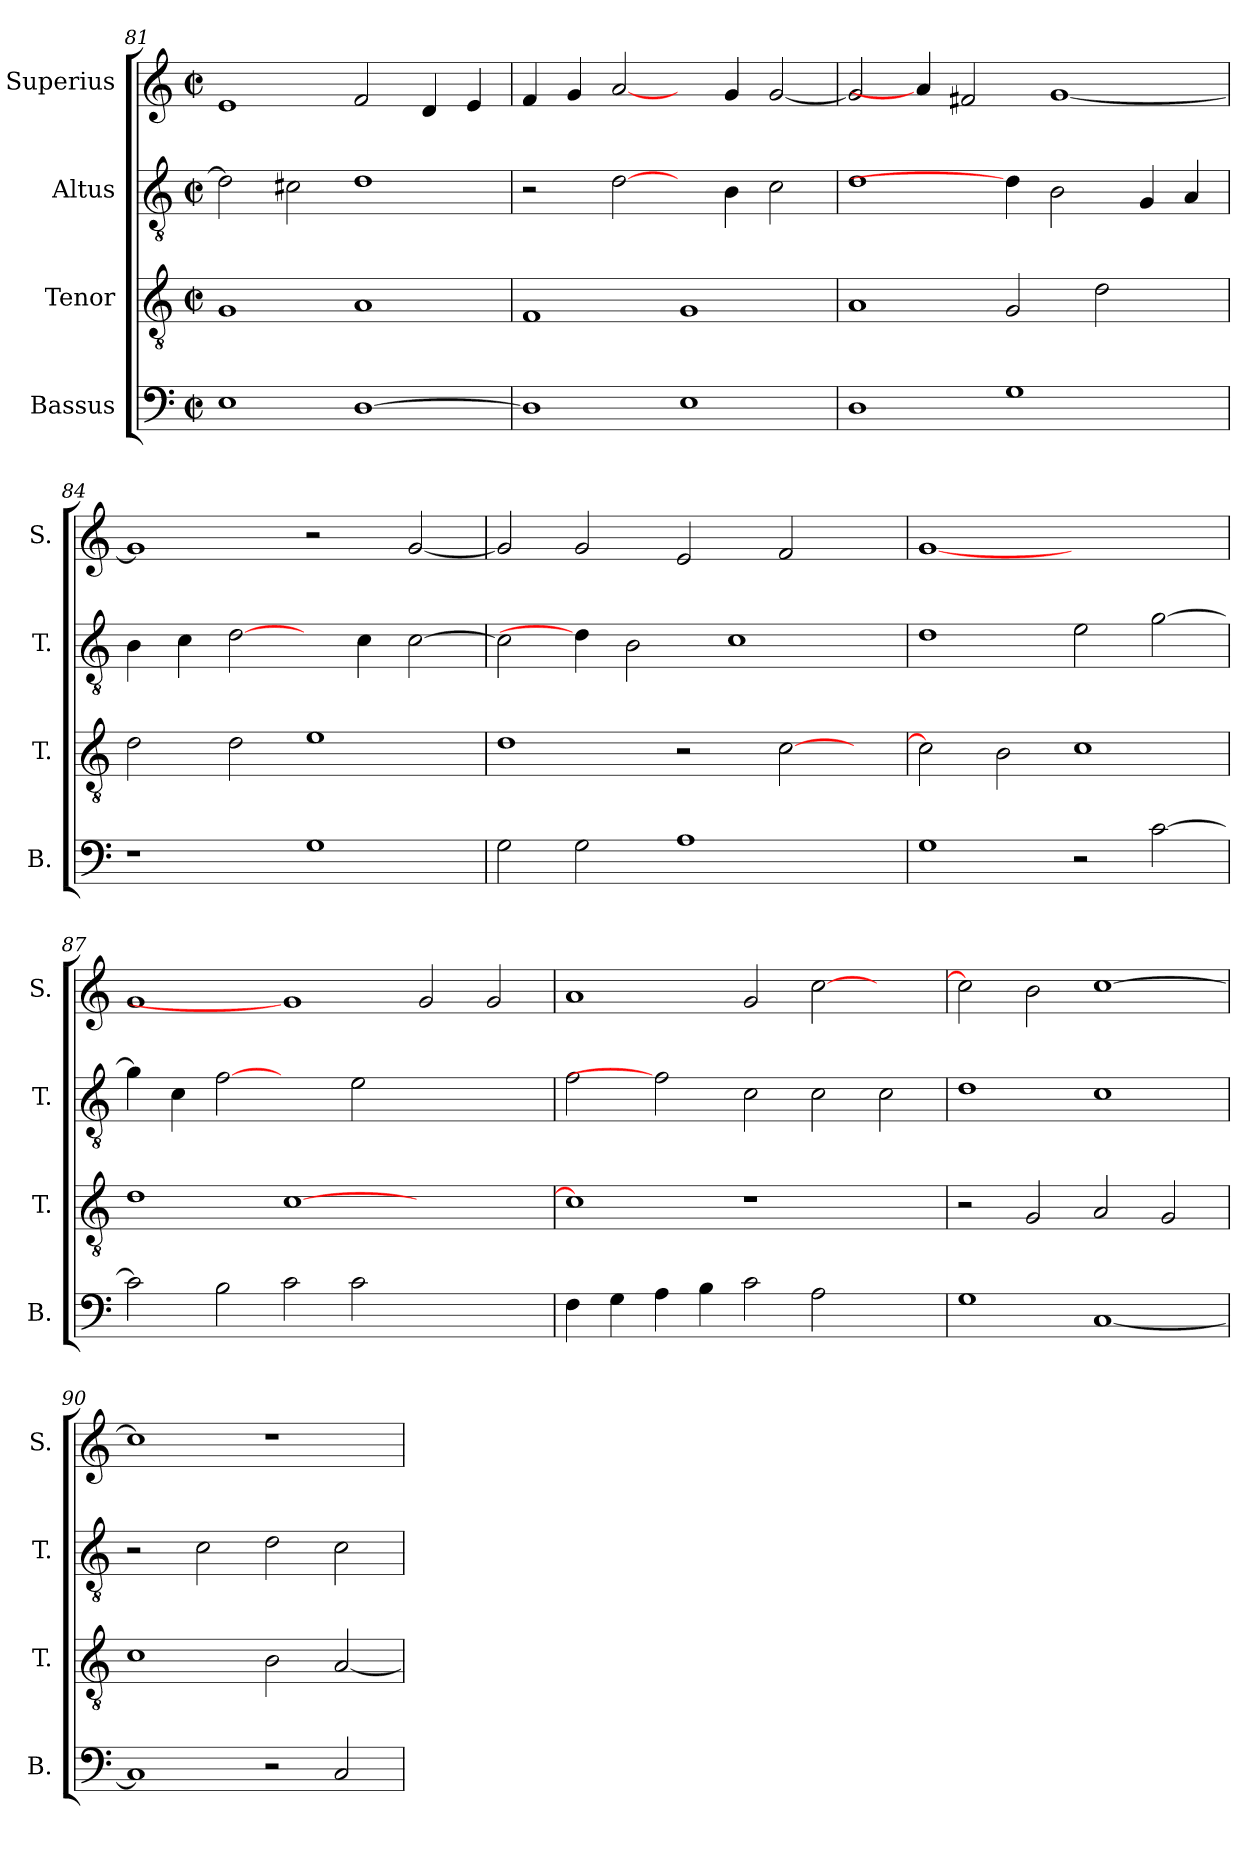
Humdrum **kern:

**kern	**kern	**kern	**kern
*part4	*part3	*part2	*part1
*staff4	*staff3	*staff2	*staff1
*I"Bassus	*I"Tenor	*I"Altus	*I"Superius
*I'B.	*I'T.	*I'T.	*I'S.
*clefF4	*clefGv2	*clefGv2	*clefG2
*	*ITrd7c12	*ITrd7c12	*
*k[]	*k[]	*k[]	*k[]
*C:	*C:	*C:	*C:
*M2/2	*M2/2	*M2/2	*M2/2
*met(c|)	*met(c|)	*met(c|)	*met(c|)
=81	=81	=81	=81
1Ei	1GGi	2Di\]	1ei
.	.	2C#Xi\	.
[>1Di	1AAi	1Di	2fi/
.	.	.	4di/
.	.	.	4ei/
=82	=82	=82	=82
1Di]	1FFi	2r	4fi/
.	.	.	4gi/
.	.	[2Di\	[2ai/
1Ei	1GGi	4ryy	4ryy
.	.	4BBi\	4gi/
.	.	2Ci\	[<2gi/
=83	=83	=83	=83
1Di	1AAi	1Di	2gi/]
.	.	.	4ai/]
.	.	.	2f#Xi/
1Gi	2GGi/	4Di\]	.
.	.	2BBi\	[<1gi
.	2Di\	.	.
.	.	4GGi/	.
4ryy	4ryy	4AAi/	.
!!LO:LB:g=z
=84	=84	=84	=84
1r	2Di\	4BBi\	1gi]
.	.	4Ci\	.
.	2Di\	[2Di\	.
1Gi	1Ei	4ryy	2r
.	.	4Ci\	.
.	.	[>2Ci\	[<2gi/
=85	=85	=85	=85
2Gi\	1Di	2Ci\]	2gi/]
2Gi\	.	4Di\]	2gi/
.	.	2BBi\	.
1Ai	2r	.	2ei/
.	.	1Ci	.
.	[>2Ci\	.	2fi/
4ryy	4ryy	.	4ryy
=86	=86	=86	=86
1Gi	2Ci\]	1Di	[1gi
.	2BBi\	.	.
2r	1Ci	2Ei\	1ryy
[>2ci\	.	[>2Gi\	.
=87	=87	=87	=87
2ci\]	1Di	4Gi\]	1gi
.	.	4Ci\	.
2Bi\	.	[2Fi	.
2ci\	[>1Ci	2ryy	1gi]
2ci\	.	2Ei\	.
1ryy	1ryy	1ryy	2gi/
.	.	.	2gi/
=88	=88	=88	=88
4Fi\	1Ci]	2Fi\	1ai
4Gi\	.	.	.
4Ai\	.	2Fi]	.
4Bi\	.	.	.
2ci\	1r	2Ci\	2gi/
2Ai\	.	2Ci\	[>2cci\
2ryy	2ryy	2Ci\	2ryy
!!LO:PB:g=z
=89	=89	=89	=89
1Gi	2r	1Di	2cci\]
.	2GGi/	.	2bi\
[<1Ci	2AAi/	1Ci	[>1cci
.	2GGi/	.	.
=90	=90	=90	=90
1Ci]	1Ci	2r	1cci]
.	.	2Ci\	.
2r	2BBi\	2Di\	1r
2Ci/	[<2AAi/	2Ci\	.
=	=	=	=
*-	*-	*-	*-
